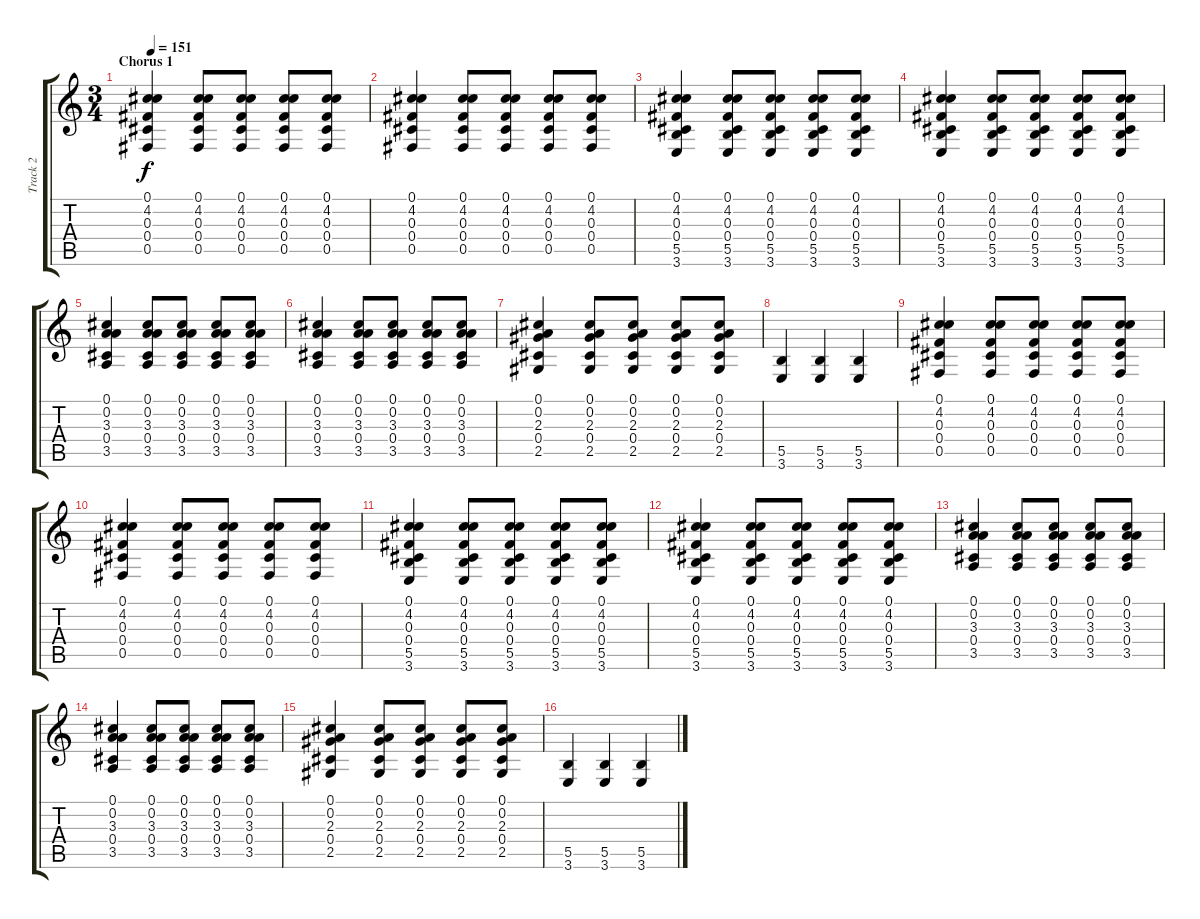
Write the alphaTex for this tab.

\track ("Track 2" "Track 2") {instrument distortionguitar}
\staff {score tabs}
\tuning (Db4 A3 Gb3 Db3 Gb2 Db2) {hide}
\ts (3 4)
\section ("" "Chorus 1")
\tempo 151
\clef g2
\ks c
(0.1 4.2 0.3 0.4 0.5).4{dy f} (0.1 4.2 0.3 0.4 0.5).8 (0.1 4.2 0.3 0.4 0.5).8 (0.1 4.2 0.3 0.4 0.5).8 (0.1 4.2 0.3 0.4 0.5).8 |
(0.1 4.2 0.3 0.4 0.5).4 (0.1 4.2 0.3 0.4 0.5).8 (0.1 4.2 0.3 0.4 0.5).8 (0.1 4.2 0.3 0.4 0.5).8 (0.1 4.2 0.3 0.4 0.5).8 |
(0.1 4.2 0.3 0.4 5.5 3.6).4 (0.1 4.2 0.3 0.4 5.5 3.6).8 (0.1 4.2 0.3 0.4 5.5 3.6).8 (0.1 4.2 0.3 0.4 5.5 3.6).8 (0.1 4.2 0.3 0.4 5.5 3.6).8 |
(0.1 4.2 0.3 0.4 5.5 3.6).4 (0.1 4.2 0.3 0.4 5.5 3.6).8 (0.1 4.2 0.3 0.4 5.5 3.6).8 (0.1 4.2 0.3 0.4 5.5 3.6).8 (0.1 4.2 0.3 0.4 5.5 3.6).8 |
(0.1 0.2 3.3 0.4 3.5).4 (0.1 0.2 3.3 0.4 3.5).8 (0.1 0.2 3.3 0.4 3.5).8 (0.1 0.2 3.3 0.4 3.5).8 (0.1 0.2 3.3 0.4 3.5).8 |
(0.1 0.2 3.3 0.4 3.5).4 (0.1 0.2 3.3 0.4 3.5).8 (0.1 0.2 3.3 0.4 3.5).8 (0.1 0.2 3.3 0.4 3.5).8 (0.1 0.2 3.3 0.4 3.5).8 |
(0.1 0.2 2.3 0.4 2.5).4 (0.1 0.2 2.3 0.4 2.5).8 (0.1 0.2 2.3 0.4 2.5).8 (0.1 0.2 2.3 0.4 2.5).8 (0.1 0.2 2.3 0.4 2.5).8 |
(5.5 3.6).4 (5.5 3.6).4 (5.5 3.6).4 |
(0.1 4.2 0.3 0.4 0.5).4 (0.1 4.2 0.3 0.4 0.5).8 (0.1 4.2 0.3 0.4 0.5).8 (0.1 4.2 0.3 0.4 0.5).8 (0.1 4.2 0.3 0.4 0.5).8 |
(0.1 4.2 0.3 0.4 0.5).4 (0.1 4.2 0.3 0.4 0.5).8 (0.1 4.2 0.3 0.4 0.5).8 (0.1 4.2 0.3 0.4 0.5).8 (0.1 4.2 0.3 0.4 0.5).8 |
(0.1 4.2 0.3 0.4 5.5 3.6).4 (0.1 4.2 0.3 0.4 5.5 3.6).8 (0.1 4.2 0.3 0.4 5.5 3.6).8 (0.1 4.2 0.3 0.4 5.5 3.6).8 (0.1 4.2 0.3 0.4 5.5 3.6).8 |
(0.1 4.2 0.3 0.4 5.5 3.6).4 (0.1 4.2 0.3 0.4 5.5 3.6).8 (0.1 4.2 0.3 0.4 5.5 3.6).8 (0.1 4.2 0.3 0.4 5.5 3.6).8 (0.1 4.2 0.3 0.4 5.5 3.6).8 |
(0.1 0.2 3.3 0.4 3.5).4 (0.1 0.2 3.3 0.4 3.5).8 (0.1 0.2 3.3 0.4 3.5).8 (0.1 0.2 3.3 0.4 3.5).8 (0.1 0.2 3.3 0.4 3.5).8 |
(0.1 0.2 3.3 0.4 3.5).4 (0.1 0.2 3.3 0.4 3.5).8 (0.1 0.2 3.3 0.4 3.5).8 (0.1 0.2 3.3 0.4 3.5).8 (0.1 0.2 3.3 0.4 3.5).8 |
(0.1 0.2 2.3 0.4 2.5).4 (0.1 0.2 2.3 0.4 2.5).8 (0.1 0.2 2.3 0.4 2.5).8 (0.1 0.2 2.3 0.4 2.5).8 (0.1 0.2 2.3 0.4 2.5).8 |
(5.5 3.6).4 (5.5 3.6).4 (5.5 3.6).4
